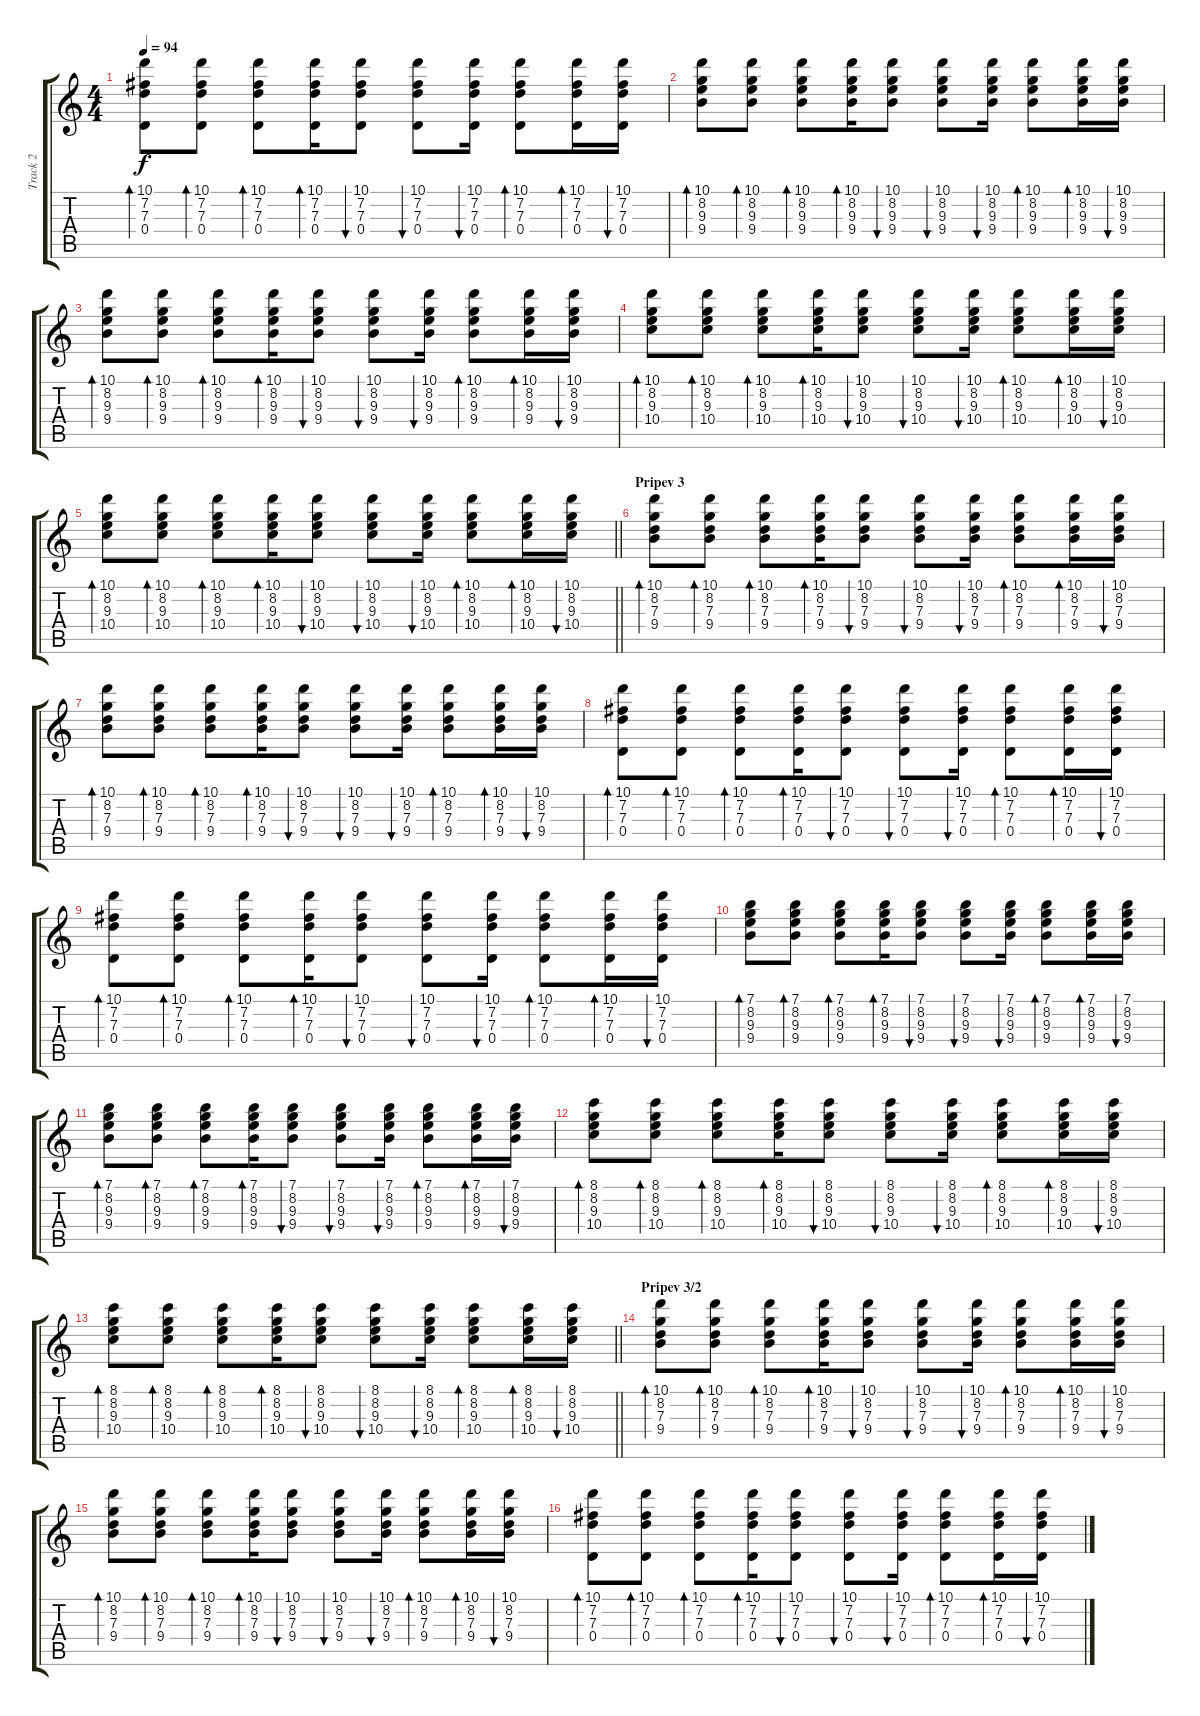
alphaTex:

\track ("Track 2" "Track 2") {instrument acousticguitarsteel}
\staff {score tabs}
\tuning (E4 B3 G3 D3 A2 E2) {hide}
\ts (4 4)
\tempo 94
\clef g2
\ks c
(10.1 7.2 7.3 0.4).8{bd 60 dy f} (10.1 7.2 7.3 0.4).8{bd 60} (10.1 7.2 7.3 0.4).8{bd 60} (10.1 7.2 7.3 0.4).16{bd 60} (10.1 7.2 7.3 0.4).8{bu 60} (10.1 7.2 7.3 0.4).8{bu 60} (10.1 7.2 7.3 0.4).16{bu 60} (10.1 7.2 7.3 0.4).8{bd 60} (10.1 7.2 7.3 0.4).16{bd 60} (10.1 7.2 7.3 0.4).16{bu 60} |
(10.1 8.2 9.3 9.4).8{bd 60} (10.1 8.2 9.3 9.4).8{bd 60} (10.1 8.2 9.3 9.4).8{bd 60} (10.1 8.2 9.3 9.4).16{bd 60} (10.1 8.2 9.3 9.4).8{bu 60} (10.1 8.2 9.3 9.4).8{bu 60} (10.1 8.2 9.3 9.4).16{bu 60} (10.1 8.2 9.3 9.4).8{bd 60} (10.1 8.2 9.3 9.4).16{bd 60} (10.1 8.2 9.3 9.4).16{bu 60} |
(10.1 8.2 9.3 9.4).8{bd 60} (10.1 8.2 9.3 9.4).8{bd 60} (10.1 8.2 9.3 9.4).8{bd 60} (10.1 8.2 9.3 9.4).16{bd 60} (10.1 8.2 9.3 9.4).8{bu 60} (10.1 8.2 9.3 9.4).8{bu 60} (10.1 8.2 9.3 9.4).16{bu 60} (10.1 8.2 9.3 9.4).8{bd 60} (10.1 8.2 9.3 9.4).16{bd 60} (10.1 8.2 9.3 9.4).16{bu 60} |
(10.1 8.2 9.3 10.4).8{bd 60} (10.1 8.2 9.3 10.4).8{bd 60} (10.1 8.2 9.3 10.4).8{bd 60} (10.1 8.2 9.3 10.4).16{bd 60} (10.1 8.2 9.3 10.4).8{bu 60} (10.1 8.2 9.3 10.4).8{bu 60} (10.1 8.2 9.3 10.4).16{bu 60} (10.1 8.2 9.3 10.4).8{bd 60} (10.1 8.2 9.3 10.4).16{bd 60} (10.1 8.2 9.3 10.4).16{bu 60} |
\barLineRight lightlight
(10.1 8.2 9.3 10.4).8{bd 60} (10.1 8.2 9.3 10.4).8{bd 60} (10.1 8.2 9.3 10.4).8{bd 60} (10.1 8.2 9.3 10.4).16{bd 60} (10.1 8.2 9.3 10.4).8{bu 60} (10.1 8.2 9.3 10.4).8{bu 60} (10.1 8.2 9.3 10.4).16{bu 60} (10.1 8.2 9.3 10.4).8{bd 60} (10.1 8.2 9.3 10.4).16{bd 60} (10.1 8.2 9.3 10.4).16{bu 60} |
\section ("" "Pripev 3")
(10.1 8.2 7.3 9.4).8{bd 60} (10.1 8.2 7.3 9.4).8{bd 60} (10.1 8.2 7.3 9.4).8{bd 60} (10.1 8.2 7.3 9.4).16{bd 60} (10.1 8.2 7.3 9.4).8{bu 60} (10.1 8.2 7.3 9.4).8{bu 60} (10.1 8.2 7.3 9.4).16{bu 60} (10.1 8.2 7.3 9.4).8{bd 60} (10.1 8.2 7.3 9.4).16{bd 60} (10.1 8.2 7.3 9.4).16{bu 60} |
(10.1 8.2 7.3 9.4).8{bd 60} (10.1 8.2 7.3 9.4).8{bd 60} (10.1 8.2 7.3 9.4).8{bd 60} (10.1 8.2 7.3 9.4).16{bd 60} (10.1 8.2 7.3 9.4).8{bu 60} (10.1 8.2 7.3 9.4).8{bu 60} (10.1 8.2 7.3 9.4).16{bu 60} (10.1 8.2 7.3 9.4).8{bd 60} (10.1 8.2 7.3 9.4).16{bd 60} (10.1 8.2 7.3 9.4).16{bu 60} |
(10.1 7.2 7.3 0.4).8{bd 60} (10.1 7.2 7.3 0.4).8{bd 60} (10.1 7.2 7.3 0.4).8{bd 60} (10.1 7.2 7.3 0.4).16{bd 60} (10.1 7.2 7.3 0.4).8{bu 60} (10.1 7.2 7.3 0.4).8{bu 60} (10.1 7.2 7.3 0.4).16{bu 60} (10.1 7.2 7.3 0.4).8{bd 60} (10.1 7.2 7.3 0.4).16{bd 60} (10.1 7.2 7.3 0.4).16{bu 60} |
(10.1 7.2 7.3 0.4).8{bd 60} (10.1 7.2 7.3 0.4).8{bd 60} (10.1 7.2 7.3 0.4).8{bd 60} (10.1 7.2 7.3 0.4).16{bd 60} (10.1 7.2 7.3 0.4).8{bu 60} (10.1 7.2 7.3 0.4).8{bu 60} (10.1 7.2 7.3 0.4).16{bu 60} (10.1 7.2 7.3 0.4).8{bd 60} (10.1 7.2 7.3 0.4).16{bd 60} (10.1 7.2 7.3 0.4).16{bu 60} |
(7.1 8.2 9.3 9.4).8{bd 60} (7.1 8.2 9.3 9.4).8{bd 60} (7.1 8.2 9.3 9.4).8{bd 60} (7.1 8.2 9.3 9.4).16{bd 60} (7.1 8.2 9.3 9.4).8{bu 60} (7.1 8.2 9.3 9.4).8{bu 60} (7.1 8.2 9.3 9.4).16{bu 60} (7.1 8.2 9.3 9.4).8{bd 60} (7.1 8.2 9.3 9.4).16{bd 60} (7.1 8.2 9.3 9.4).16{bu 60} |
(7.1 8.2 9.3 9.4).8{bd 60} (7.1 8.2 9.3 9.4).8{bd 60} (7.1 8.2 9.3 9.4).8{bd 60} (7.1 8.2 9.3 9.4).16{bd 60} (7.1 8.2 9.3 9.4).8{bu 60} (7.1 8.2 9.3 9.4).8{bu 60} (7.1 8.2 9.3 9.4).16{bu 60} (7.1 8.2 9.3 9.4).8{bd 60} (7.1 8.2 9.3 9.4).16{bd 60} (7.1 8.2 9.3 9.4).16{bu 60} |
(8.1 8.2 9.3 10.4).8{bd 60} (8.1 8.2 9.3 10.4).8{bd 60} (8.1 8.2 9.3 10.4).8{bd 60} (8.1 8.2 9.3 10.4).16{bd 60} (8.1 8.2 9.3 10.4).8{bu 60} (8.1 8.2 9.3 10.4).8{bu 60} (8.1 8.2 9.3 10.4).16{bu 60} (8.1 8.2 9.3 10.4).8{bd 60} (8.1 8.2 9.3 10.4).16{bd 60} (8.1 8.2 9.3 10.4).16{bu 60} |
\barLineRight lightlight
(8.1 8.2 9.3 10.4).8{bd 60} (8.1 8.2 9.3 10.4).8{bd 60} (8.1 8.2 9.3 10.4).8{bd 60} (8.1 8.2 9.3 10.4).16{bd 60} (8.1 8.2 9.3 10.4).8{bu 60} (8.1 8.2 9.3 10.4).8{bu 60} (8.1 8.2 9.3 10.4).16{bu 60} (8.1 8.2 9.3 10.4).8{bd 60} (8.1 8.2 9.3 10.4).16{bd 60} (8.1 8.2 9.3 10.4).16{bu 60} |
\section ("" "Pripev 3/2")
(10.1 8.2 7.3 9.4).8{bd 60} (10.1 8.2 7.3 9.4).8{bd 60} (10.1 8.2 7.3 9.4).8{bd 60} (10.1 8.2 7.3 9.4).16{bd 60} (10.1 8.2 7.3 9.4).8{bu 60} (10.1 8.2 7.3 9.4).8{bu 60} (10.1 8.2 7.3 9.4).16{bu 60} (10.1 8.2 7.3 9.4).8{bd 60} (10.1 8.2 7.3 9.4).16{bd 60} (10.1 8.2 7.3 9.4).16{bu 60} |
(10.1 8.2 7.3 9.4).8{bd 60} (10.1 8.2 7.3 9.4).8{bd 60} (10.1 8.2 7.3 9.4).8{bd 60} (10.1 8.2 7.3 9.4).16{bd 60} (10.1 8.2 7.3 9.4).8{bu 60} (10.1 8.2 7.3 9.4).8{bu 60} (10.1 8.2 7.3 9.4).16{bu 60} (10.1 8.2 7.3 9.4).8{bd 60} (10.1 8.2 7.3 9.4).16{bd 60} (10.1 8.2 7.3 9.4).16{bu 60} |
(10.1 7.2 7.3 0.4).8{bd 60} (10.1 7.2 7.3 0.4).8{bd 60} (10.1 7.2 7.3 0.4).8{bd 60} (10.1 7.2 7.3 0.4).16{bd 60} (10.1 7.2 7.3 0.4).8{bu 60} (10.1 7.2 7.3 0.4).8{bu 60} (10.1 7.2 7.3 0.4).16{bu 60} (10.1 7.2 7.3 0.4).8{bd 60} (10.1 7.2 7.3 0.4).16{bd 60} (10.1 7.2 7.3 0.4).16{bu 60}
